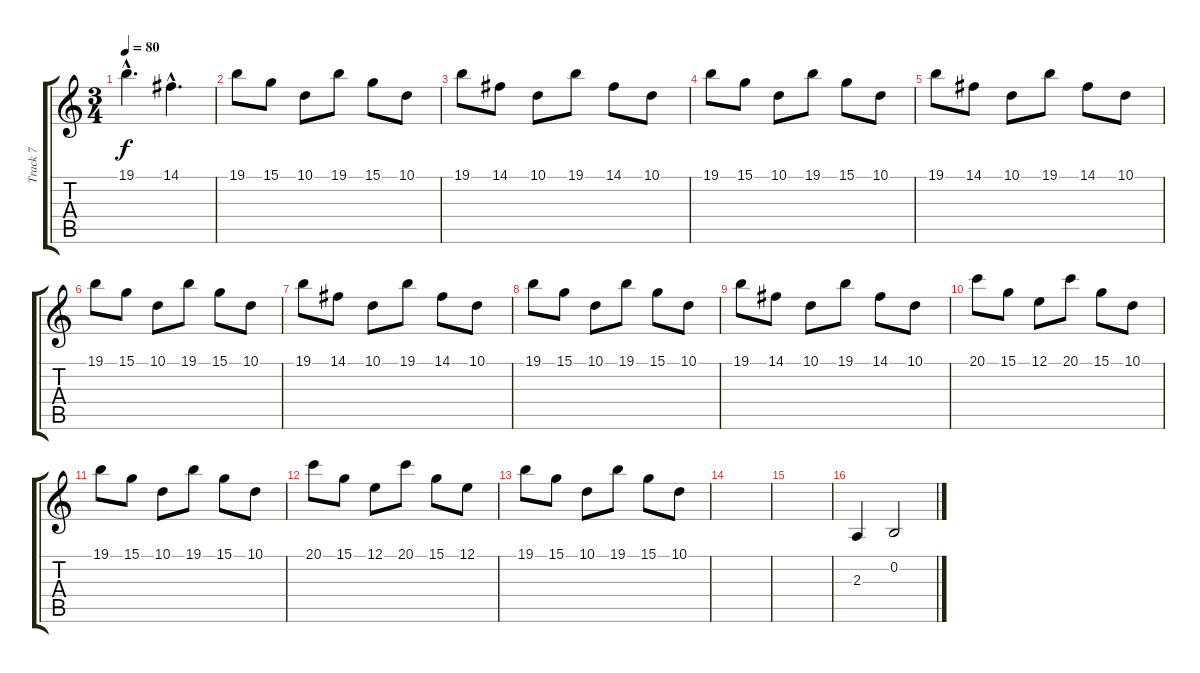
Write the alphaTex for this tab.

\track ("Track 7" "Track 7") {instrument acousticgrandpiano}
\staff {score tabs}
\tuning (E4 B3 G3 D3 A2 E2) {hide}
\ts (3 4)
\tempo 80
\clef g2
\ks c
19.1{hac}.4{d dy f} 14.1{hac}.4{d} |
19.1.8 15.1.8 10.1.8 19.1.8 15.1.8 10.1.8 |
19.1.8 14.1.8 10.1.8 19.1.8 14.1.8 10.1.8 |
19.1.8 15.1.8 10.1.8 19.1.8 15.1.8 10.1.8 |
19.1.8 14.1.8 10.1.8 19.1.8 14.1.8 10.1.8 |
19.1.8 15.1.8 10.1.8 19.1.8 15.1.8 10.1.8 |
19.1.8 14.1.8 10.1.8 19.1.8 14.1.8 10.1.8 |
19.1.8 15.1.8 10.1.8 19.1.8 15.1.8 10.1.8 |
19.1.8 14.1.8 10.1.8 19.1.8 14.1.8 10.1.8 |
20.1.8 15.1.8 12.1.8 20.1.8 15.1.8 10.1.8 |
19.1.8 15.1.8 10.1.8 19.1.8 15.1.8 10.1.8 |
20.1.8 15.1.8 12.1.8 20.1.8 15.1.8 12.1.8 |
19.1.8 15.1.8 10.1.8 19.1.8 15.1.8 10.1.8 |
|
|
2.3.4 0.2.2
